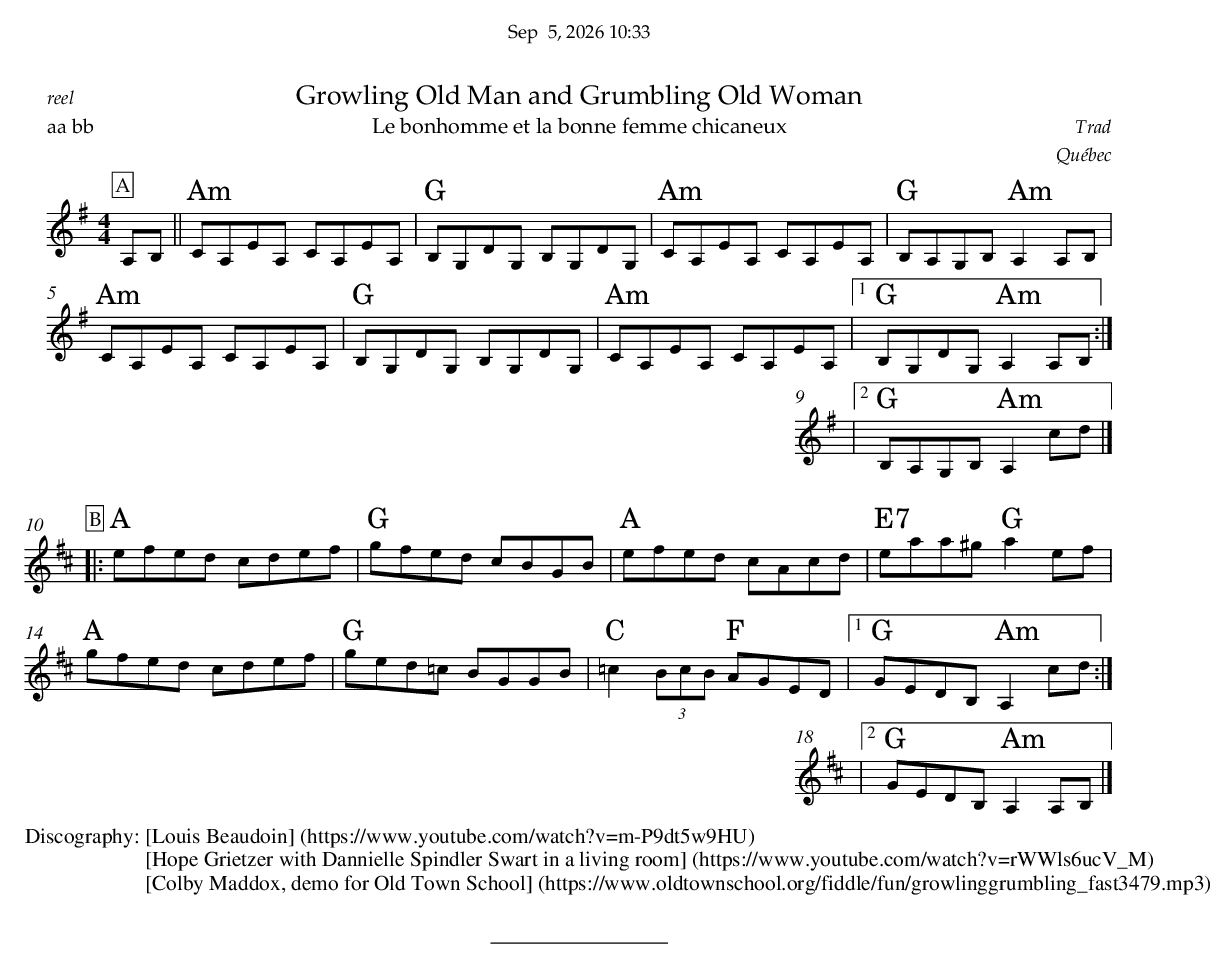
X:1
T:Growling Old Man and Grumbling Old Woman
T:Le bonhomme et la bonne femme chicaneux
C:Trad
O:Québec
P:aa bb
M:4/4
L:1/8
K:Ador
P:A
A,B, || "Am" CA,EA, CA,EA, | "G" B,G,DG, B,G,DG, |"Am"CA,EA, CA,EA, | "G" B,A,G,B, "Am" A,2A,B, |
"Am"CA,EA, CA,EA, | "G" B,G,DG, B,G,DG, | "Am"CA,EA, CA,EA, |1 "G" B,G,DG, "Am"A,2 A,B,:|
|2 "G" B,A,G,B, "Am"A,2 cd |]
%%vskip 0.5cm
P:B
K:Amix
|: "A" efed cdef | "G" gfed cBGB | "A" efed cAcd | "E7"eaa^g "G" a2ef |
"A" gfed cdef | "G" ged=c BGGB | "C"=c2(3BcB "F" AGED |1 "G" GEDB, "Am"A,2 cd :|
|2 "G" GEDB, "Am"A,2 A,B, |]
